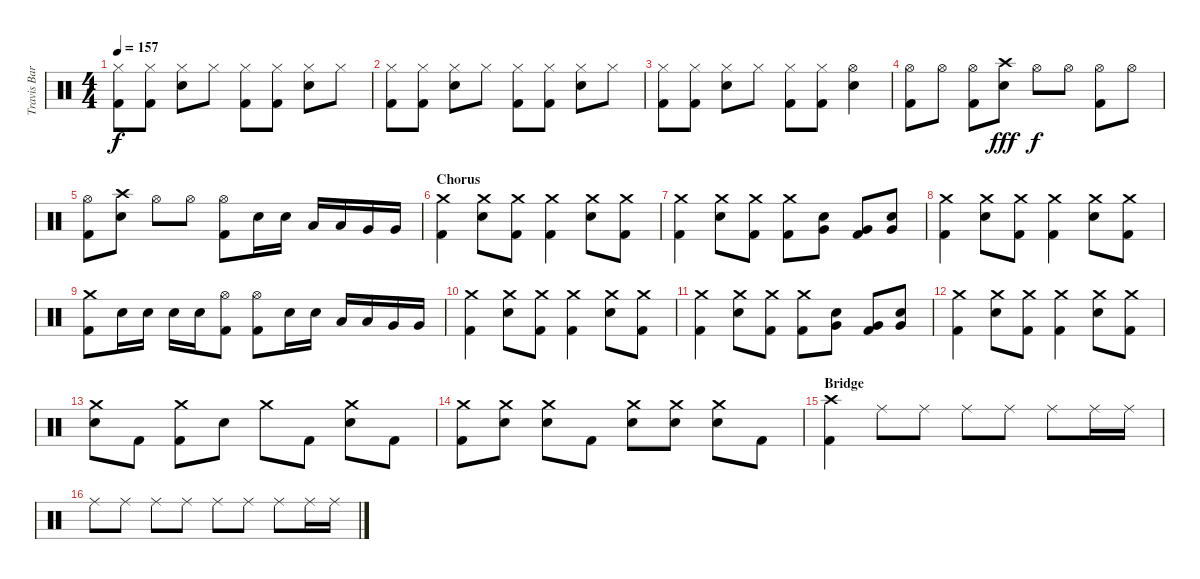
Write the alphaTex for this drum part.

\track ("Travis Barker - Drums" "Travis Bar") {instrument percussion}
\staff {score}
\articulation defaults
\ts (4 4)
\tempo 157
\clef neutral
\ks c
("Hi-Hat (closed)" "Kick (hit) 2").8{dy f} ("Hi-Hat (closed)" "Kick (hit) 2").8 ("Hi-Hat (closed)" "Electric Snare (hit)").8 "Hi-Hat (closed)".8 ("Hi-Hat (closed)" "Kick (hit) 2").8 ("Hi-Hat (closed)" "Kick (hit) 2").8 ("Hi-Hat (closed)" "Electric Snare (hit)").8 "Hi-Hat (closed)".8 |
("Hi-Hat (closed)" "Kick (hit) 2").8 ("Hi-Hat (closed)" "Kick (hit) 2").8 ("Hi-Hat (closed)" "Electric Snare (hit)").8 "Hi-Hat (closed)".8 ("Hi-Hat (closed)" "Kick (hit) 2").8 ("Hi-Hat (closed)" "Kick (hit) 2").8 ("Hi-Hat (closed)" "Electric Snare (hit)").8 "Hi-Hat (closed)".8 |
("Hi-Hat (closed)" "Kick (hit) 2").8 ("Hi-Hat (closed)" "Kick (hit) 2").8 ("Hi-Hat (closed)" "Electric Snare (hit)").8 "Hi-Hat (closed)".8 ("Hi-Hat (closed)" "Kick (hit) 2").8 ("Hi-Hat (closed)" "Kick (hit) 2").8 ("Hi-Hat (open)" "Electric Snare (hit)").4 |
("Hi-Hat (open)" "Kick (hit) 2").8 "Hi-Hat (open)".8 ("Hi-Hat (open)" "Kick (hit) 2").8 ("Crash high (hit)" "Electric Snare (hit)").8{dy fff} "Hi-Hat (open)".8{dy f} "Hi-Hat (open)".8 ("Hi-Hat (open)" "Kick (hit) 2").8 "Hi-Hat (open)".8 |
("Hi-Hat (open)" "Kick (hit) 2").8 ("Crash high (hit)" "Electric Snare (hit)").8 "Hi-Hat (open)".8 "Hi-Hat (open)".8 ("Hi-Hat (open)" "Kick (hit) 2").8 "Electric Snare (hit)".16 "Electric Snare (hit)".16 "Low Tom (hit)".16 "Low Tom (hit)".16 "Very Low Tom (hit)".16 "Very Low Tom (hit)".16 |
\section ("" "Chorus")
("Crash medium (hit)" "Kick (hit) 2").4 ("Crash medium (hit)" "Electric Snare (hit)").8 ("Crash medium (hit)" "Kick (hit) 2").8 ("Crash medium (hit)" "Kick (hit) 2").4 ("Crash medium (hit)" "Electric Snare (hit)").8 ("Crash medium (hit)" "Kick (hit) 2").8 |
("Crash medium (hit)" "Kick (hit) 2").4 ("Crash medium (hit)" "Electric Snare (hit)").8 ("Crash medium (hit)" "Kick (hit) 2").8 ("Crash medium (hit)" "Kick (hit) 2").8 ("Very Low Tom (hit)" "Electric Snare (hit)").8 ("Very Low Tom (hit)" "Kick (hit) 2").8 ("Very Low Tom (hit)" "Electric Snare (hit)").8 |
("Crash medium (hit)" "Kick (hit) 2").4 ("Crash medium (hit)" "Electric Snare (hit)").8 ("Crash medium (hit)" "Kick (hit) 2").8 ("Crash medium (hit)" "Kick (hit) 2").4 ("Crash medium (hit)" "Electric Snare (hit)").8 ("Crash medium (hit)" "Kick (hit) 2").8 |
("Crash medium (hit)" "Kick (hit) 2").8 "Electric Snare (hit)".16 "Electric Snare (hit)".16 "Electric Snare (hit)".16 "Electric Snare (hit)".16 ("Hi-Hat (open)" "Kick (hit) 2").8 ("Hi-Hat (open)" "Kick (hit) 2").8 "Electric Snare (hit)".16 "Electric Snare (hit)".16 "Low Tom (hit)".16 "Low Tom (hit)".16 "Very Low Tom (hit)".16 "Very Low Tom (hit)".16 |
("Crash medium (hit)" "Kick (hit) 2").4 ("Crash medium (hit)" "Electric Snare (hit)").8 ("Crash medium (hit)" "Kick (hit) 2").8 ("Crash medium (hit)" "Kick (hit) 2").4 ("Crash medium (hit)" "Electric Snare (hit)").8 ("Crash medium (hit)" "Kick (hit) 2").8 |
("Crash medium (hit)" "Kick (hit) 2").4 ("Crash medium (hit)" "Electric Snare (hit)").8 ("Crash medium (hit)" "Kick (hit) 2").8 ("Crash medium (hit)" "Kick (hit) 2").8 ("Very Low Tom (hit)" "Electric Snare (hit)").8 ("Very Low Tom (hit)" "Kick (hit) 2").8 ("Very Low Tom (hit)" "Electric Snare (hit)").8 |
("Crash medium (hit)" "Kick (hit) 2").4 ("Crash medium (hit)" "Electric Snare (hit)").8 ("Crash medium (hit)" "Kick (hit) 2").8 ("Crash medium (hit)" "Kick (hit) 2").4 ("Crash medium (hit)" "Electric Snare (hit)").8 ("Crash medium (hit)" "Kick (hit) 2").8 |
("Crash medium (hit)" "Electric Snare (hit)").8 "Kick (hit) 2".8 ("Crash medium (hit)" "Kick (hit) 2").8 "Electric Snare (hit)".8 "Crash medium (hit)".8 "Kick (hit) 2".8 ("Crash medium (hit)" "Electric Snare (hit)").8 "Kick (hit) 2".8 |
("Crash medium (hit)" "Kick (hit) 2").8 ("Crash medium (hit)" "Electric Snare (hit)").8 ("Crash medium (hit)" "Electric Snare (hit)").8 "Kick (hit) 2".8 ("Crash medium (hit)" "Electric Snare (hit)").8 ("Crash medium (hit)" "Electric Snare (hit)").8 ("Crash medium (hit)" "Electric Snare (hit)").8 "Kick (hit) 2".8 |
\section ("" "Bridge")
("Crash high (hit)" "Kick (hit) 2").4 "Ride (middle)".8 "Ride (middle)".8 "Ride (middle)".8 "Ride (middle)".8 "Ride (middle)".8 "Ride (middle)".16 "Ride (middle)".16 |
"Ride (middle)".8 "Ride (middle)".8 "Ride (middle)".8 "Ride (middle)".8 "Ride (middle)".8 "Ride (middle)".8 "Ride (middle)".8 "Ride (middle)".16 "Ride (middle)".16
